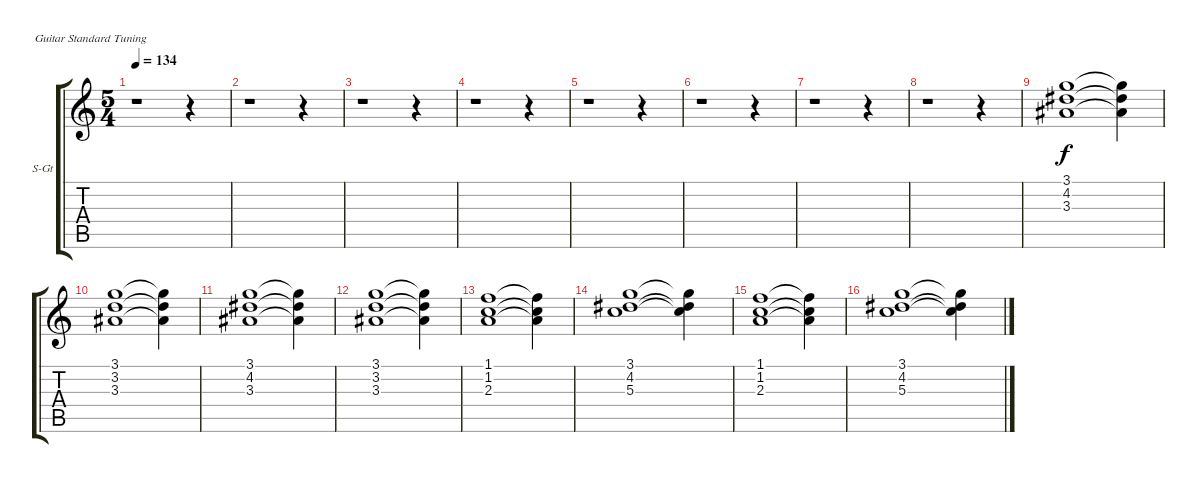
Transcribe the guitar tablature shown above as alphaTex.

\bracketExtendMode groupsimilarinstruments
\firstSystemTrackNameOrientation horizontal
\otherSystemsTrackNameOrientation horizontal
\track ("Pad" "S-Gt") {instrument stringensemble1}
\staff {score tabs}
\tuning (E4 B3 G3 D3 A2 E2)
\displaytranspose 12
\ts (5 4)
\tempo 134
\clef g2
\ks c
r.1{dy f} r.4 |
r.1 r.4 |
r.1 r.4 |
r.1 r.4 |
r.1 r.4 |
r.1 r.4 |
r.1 r.4 |
r.1 r.4 |
(3.1 4.2 3.3).1 (3.1{t} 4.2{t} 3.3{t}).4 |
(3.1 3.2 3.3).1 (3.1{t} 3.2{t} 3.3{t}).4 |
(3.1 4.2 3.3).1 (3.1{t} 4.2{t} 3.3{t}).4 |
(3.1 3.2 3.3).1 (3.1{t} 3.2{t} 3.3{t}).4 |
(1.1 1.2 2.3).1 (1.1{t} 1.2{t} 2.3{t}).4 |
(3.1 4.2 5.3).1 (3.1{t} 4.2{t} 5.3{t}).4 |
(1.1 1.2 2.3).1 (1.1{t} 1.2{t} 2.3{t}).4 |
(3.1 4.2 5.3).1 (3.1{t} 4.2{t} 5.3{t}).4
